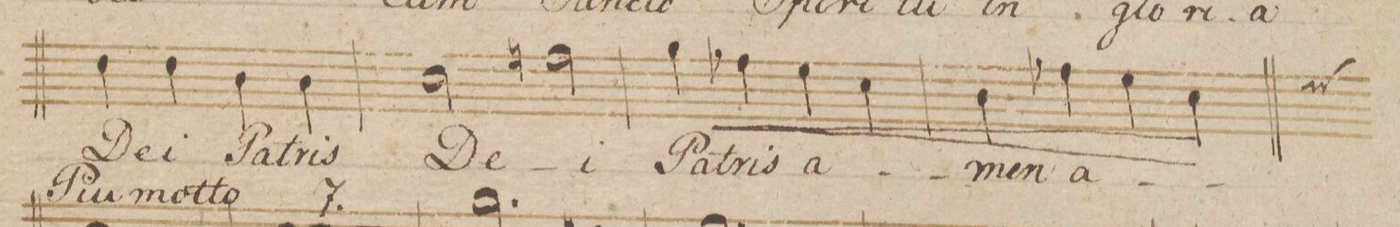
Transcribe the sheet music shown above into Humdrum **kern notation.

**kern	**text	**dynam
*I"Tenore.	*	*
*clefC4	*	*
*k[b-]	*	*
*met(c)	*	*
*M4/4	*	*
4c\	De-	.
4c\	-i	.
4A\	Pa-	.
4A\	-tris	.
=157	=157	=157
2B-\	De-	.
2en\	-i	.
=158	=158	=158
4f\	Pa-	<
4e-X\	-tris	.
4d\	a-	.
4B-\	.	.
=159	=159	=159
4A\	-men	.
4e-X\	a-	.
4d\	.	.
4B-\	.	[
*custos:c	*	*
=160||	=160||	=160||
*-	*-	*-
